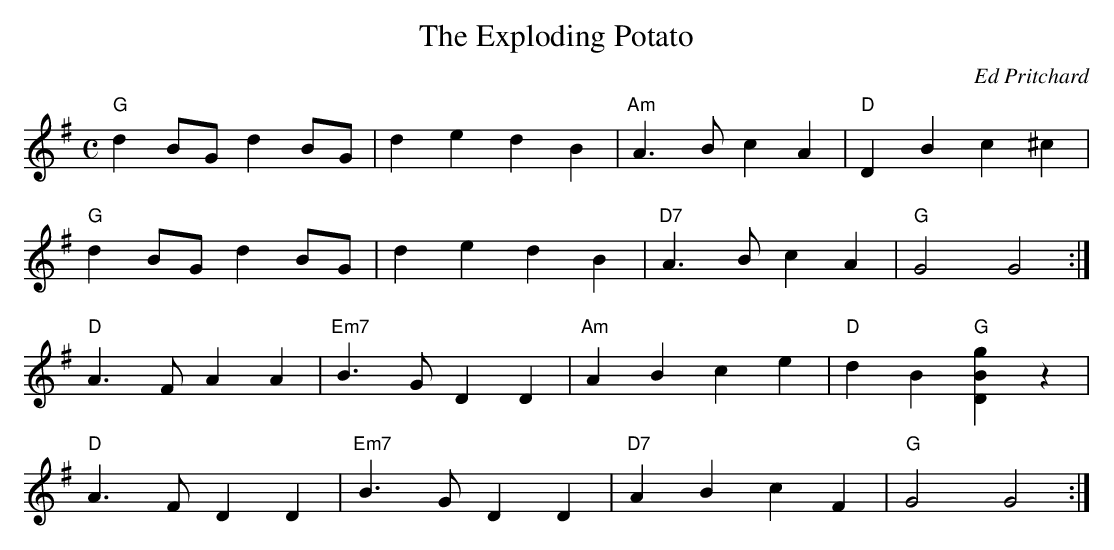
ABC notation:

X:1
T: Exploding Potato, The
C: Ed Pritchard
M: C
L: 1/4
K: Gmaj
"G" d B/G/ d B/G/ | d e d B | "Am" A>B c A | "D" D B c ^c |
"G" d B/G/ d B/G/ | d e d B | "D7" A>B c A | "G" G2 G2 :|
"D" A>F A A | "Em7" B>G D D | "Am" A B c e | "D" d B "G" [gBD] z |
"D" A>F D D | "Em7" B>G D D | "D7" A B c F | "G" G2 G2 :|
